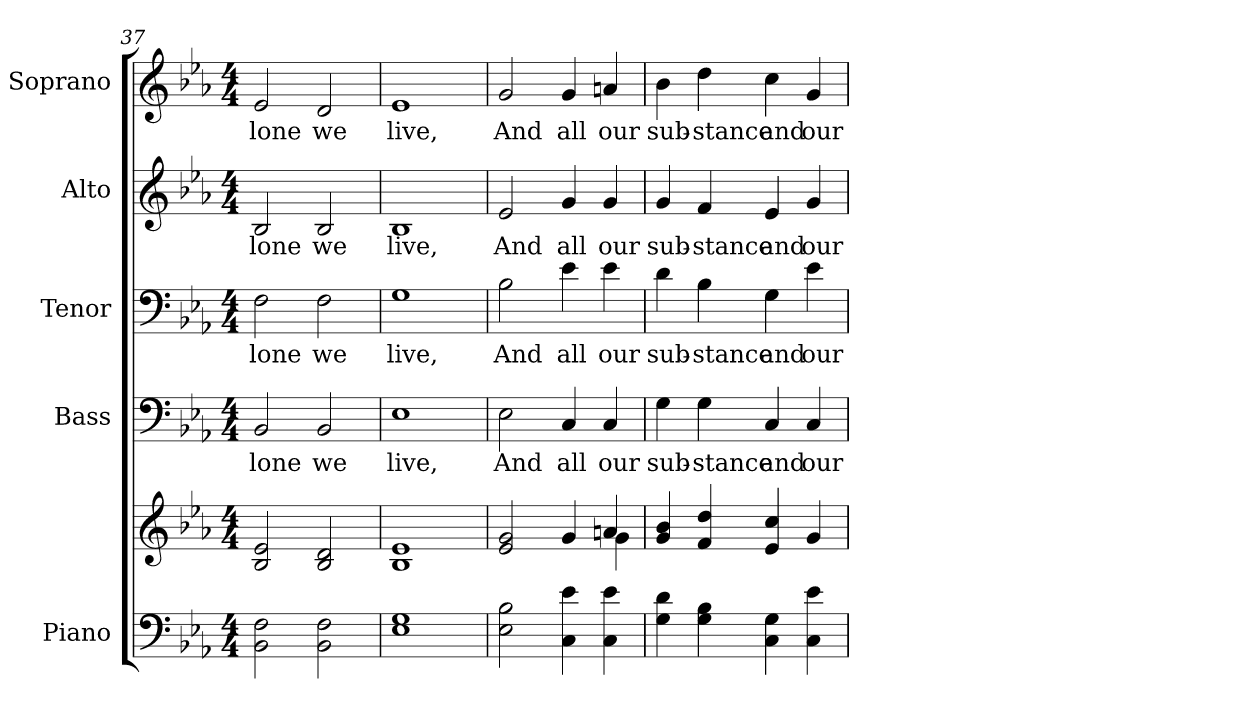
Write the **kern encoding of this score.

**kern	**kern	**kern	**text	**kern	**text	**kern	**text	**kern	**text
*part5	*part5	*part4	*part4	*part3	*part3	*part2	*part2	*part1	*part1
*staff6	*staff5	*staff4	*staff4	*staff3	*staff3	*staff2	*staff2	*staff1	*staff1
*I"Piano	*	*I"Bass	*	*I"Tenor	*	*I"Alto	*	*I"Soprano	*
*I'Pno.	*	*I'B.	*	*I'T.	*	*I'A.	*	*I'S.	*
*clefF4	*clefG2	*clefF4	*	*clefF4	*	*clefG2	*	*clefG2	*
*k[b-e-a-]	*k[b-e-a-]	*k[b-e-a-]	*	*k[b-e-a-]	*	*k[b-e-a-]	*	*k[b-e-a-]	*
*E-:	*E-:	*E-:	*	*E-:	*	*E-:	*	*E-:	*
*M4/4	*M4/4	*M4/4	*	*M4/4	*	*M4/4	*	*M4/4	*
=37	=37	=37	=37	=37	=37	=37	=37	=37	=37
!	!	!	!LO:LY:b:color=#000000	!	!	!	!	!	!
!	!	!	!	!	!LO:LY:b:color=#000000	!	!	!	!
!	!	!	!	!	!	!	!LO:LY:b:color=#000000	!	!
!	!	!	!	!	!	!	!	!	!LO:LY:b:color=#000000
2BB-i\ 2Fi	2B-i/ 2e-i	2BB-i/	-lone	2Fi\	-lone	2B-i/	-lone	2e-i/	-lone
!	!	!	!LO:LY:b:color=#000000	!	!	!	!	!	!
!	!	!	!	!	!LO:LY:b:color=#000000	!	!	!	!
!	!	!	!	!	!	!	!LO:LY:b:color=#000000	!	!
!	!	!	!	!	!	!	!	!	!LO:LY:b:color=#000000
2BB-i\ 2Fi	2B-i/ 2di	2BB-i/	we	2Fi\	we	2B-i/	we	2di/	we
!!LO:PB:g=z
=38	=38	=38	=38	=38	=38	=38	=38	=38	=38
!	!	!	!LO:LY:b:color=#000000	!	!	!	!	!	!
!	!	!	!	!	!LO:LY:b:color=#000000	!	!	!	!
!	!	!	!	!	!	!	!LO:LY:b:color=#000000	!	!
!	!	!	!	!	!	!	!	!	!LO:LY:b:color=#000000
1E-i 1Gi	1B-i 1e-i	1E-i	live,	1Gi	live,	1B-i	live,	1e-i	live,
=39	=39	=39	=39	=39	=39	=39	=39	=39	=39
*	*^	*	*	*	*	*	*	*	*
!	!	!	!	!LO:LY:b:color=#000000	!	!	!	!	!	!
!	!	!	!	!	!	!LO:LY:b:color=#000000	!	!	!	!
!	!	!	!	!	!	!	!	!LO:LY:b:color=#000000	!	!
!	!	!	!	!	!	!	!	!	!	!LO:LY:b:color=#000000
2E-i\ 2B-i	2e-i/ 2gi	2ryy	2E-i\	And	2B-i\	And	2e-i/	And	2gi/	And
!	!	!	!	!LO:LY:b:color=#000000	!	!	!	!	!	!
!	!	!	!	!	!	!LO:LY:b:color=#000000	!	!	!	!
!	!	!	!	!	!	!	!	!LO:LY:b:color=#000000	!	!
!	!	!	!	!	!	!	!	!	!	!LO:LY:b:color=#000000
4Ci\ 4e-i	4gi/	4ryy	4Ci/	all	4e-i\	all	4gi/	all	4gi/	all
!	!	!	!	!LO:LY:b:color=#000000	!	!	!	!	!	!
!	!	!	!	!	!	!LO:LY:b:color=#000000	!	!	!	!
!	!	!	!	!	!	!	!	!LO:LY:b:color=#000000	!	!
!	!	!	!	!	!	!	!	!	!	!LO:LY:b:color=#000000
4Ci\ 4e-i	4ani/	4gi\	4Ci/	our	4e-i\	our	4gi/	our	4ani/	our
*	*v	*v	*	*	*	*	*	*	*	*
=40	=40	=40	=40	=40	=40	=40	=40	=40	=40
*	*^	*	*	*	*	*	*	*	*
!	!	!	!	!LO:LY:b:color=#000000	!	!	!	!	!	!
*	*v	*v	*	*	*	*	*	*	*	*
*	*^	*	*	*	*	*	*	*	*
!	!	!	!	!	!	!LO:LY:b:color=#000000	!	!	!	!
*	*v	*v	*	*	*	*	*	*	*	*
*	*^	*	*	*	*	*	*	*	*
!	!	!	!	!	!	!	!	!LO:LY:b:color=#000000	!	!
*	*v	*v	*	*	*	*	*	*	*	*
*	*^	*	*	*	*	*	*	*	*
!	!	!	!	!	!	!	!	!	!	!LO:LY:b:color=#000000
*	*v	*v	*	*	*	*	*	*	*	*
4Gi\ 4di	4gi/ 4b-i	4Gi\	sub-	4di\	sub-	4gi/	sub-	4b-i\	sub-
!	!	!	!LO:LY:b:color=#000000	!	!	!	!	!	!
!	!	!	!	!	!LO:LY:b:color=#000000	!	!	!	!
!	!	!	!	!	!	!	!LO:LY:b:color=#000000	!	!
!	!	!	!	!	!	!	!	!	!LO:LY:b:color=#000000
4Gi\ 4B-i	4fi/ 4ddi	4Gi\	-stance	4B-i\	-stance	4fi/	-stance	4ddi\	-stance
!	!	!	!LO:LY:b:color=#000000	!	!	!	!	!	!
!	!	!	!	!	!LO:LY:b:color=#000000	!	!	!	!
!	!	!	!	!	!	!	!LO:LY:b:color=#000000	!	!
!	!	!	!	!	!	!	!	!	!LO:LY:b:color=#000000
4Ci\ 4Gi	4e-i/ 4cci	4Ci/	and	4Gi\	and	4e-i/	and	4cci\	and
!	!	!	!LO:LY:b:color=#000000	!	!	!	!	!	!
!	!	!	!	!	!LO:LY:b:color=#000000	!	!	!	!
!	!	!	!	!	!	!	!LO:LY:b:color=#000000	!	!
!	!	!	!	!	!	!	!	!	!LO:LY:b:color=#000000
4Ci\ 4e-i	4gi/	4Ci/	our	4e-i\	our	4gi/	our	4gi/	our
=	=	=	=	=	=	=	=	=	=
*-	*-	*-	*-	*-	*-	*-	*-	*-	*-
